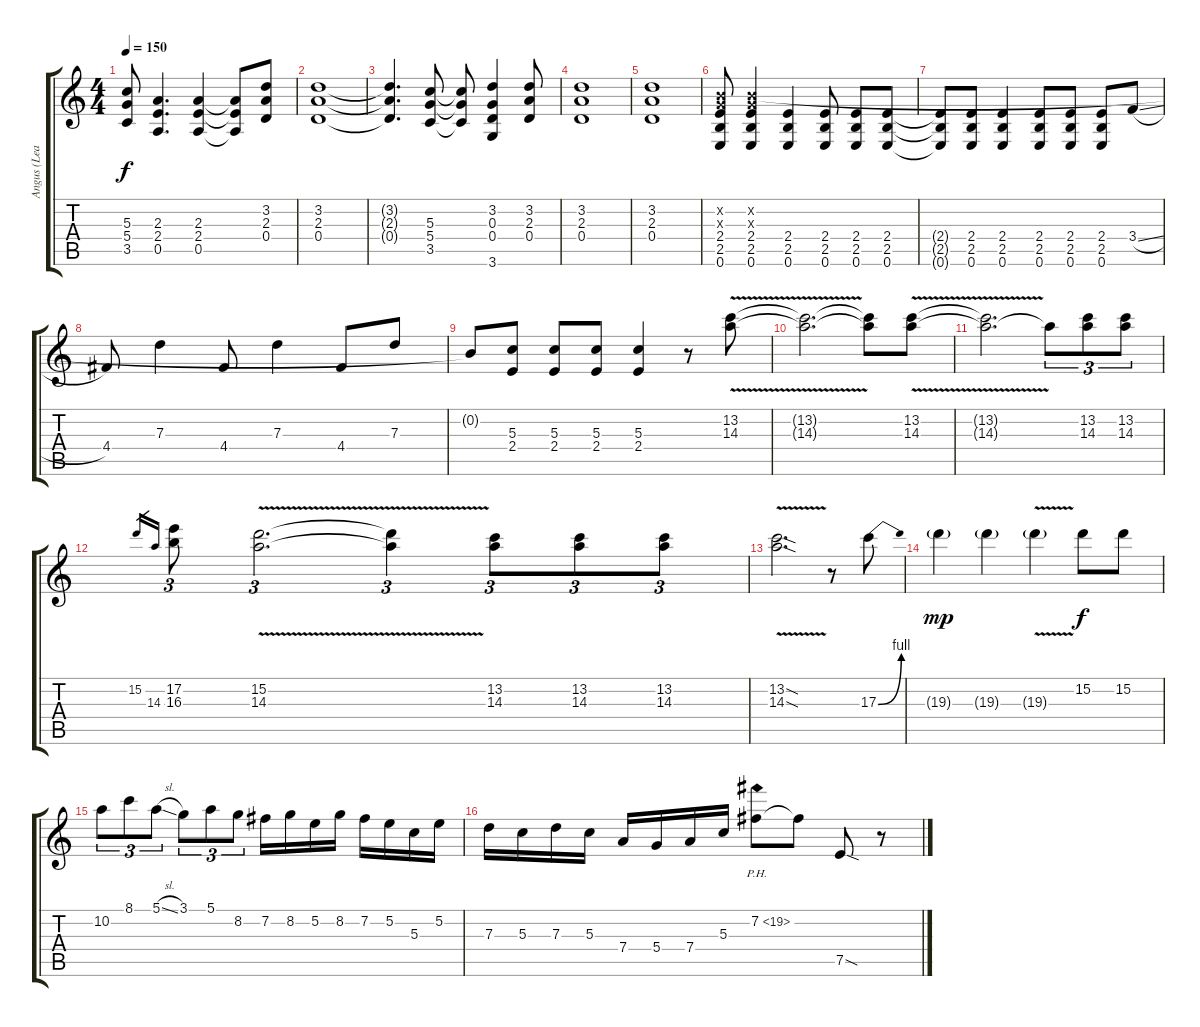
\track ("Angus (Lead)" "Angus (Lea") {instrument overdrivenguitar}
\staff {score tabs}
\tuning (E4 B3 G3 D3 A2 E2) {hide}
\ts (4 4)
\tempo 150
\clef g2
\ks c
(5.3{t} 5.4{t} 3.5{t}).8{dy f} (2.3 2.4 0.5).4{d} (2.3 2.4 0.5).4 (2.3{t} 2.4{t} 0.5{t}).8 (3.2 2.3 0.4).8 |
(3.2 2.3 0.4).1 |
(3.2{t} 2.3{t} 0.4{t}).4{d} (5.3 5.4 3.5).8 (5.3{t} 5.4{t} 3.5{t}).8 (3.2 0.3 0.4 3.6).4 (3.2 2.3 0.4).8 |
(3.2 2.3 0.4).1 |
(3.2 2.3 0.4).1 |
(0.2{x} 0.3{x} 2.4 2.5 0.6).8 (0.2{x} 0.3{x} 2.4 2.5 0.6).4 (2.4 2.5 0.6).4 (2.4 2.5 0.6).8 (2.4 2.5 0.6).8 (2.4 2.5 0.6).8 |
(2.4{t} 2.5{t} 0.6{t}).8 (2.4 2.5 0.6).8 (2.4 2.5 0.6).4 (2.4 2.5 0.6).8 (2.4 2.5 0.6).8 (2.4 2.5 0.6).8 3.4{sl}.8 |
4.4.8 7.3.4 4.4.8 7.3.4 4.4.8 7.3.8 |
0.2{t}.8 (5.3 2.4).8 (5.3 2.4).8 (5.3 2.4).8 (5.3 2.4).4 r.8 (13.2{v} 14.3{v}).8 |
(13.2{t} 14.3{t}).2{d} (13.2{t} 14.3{t}).8 (13.2{v} 14.3{v}).8 |
(13.2{t} 14.3{t}).2{d} 14.3{t}.8{tu (3 2)} (13.2 14.3).8{tu (3 2)} (13.2 14.3).8{tu (3 2)} |
15.2.16{gr} 14.3.16{gr} (17.2 16.3).8{tu (3 2)} (15.2{v} 14.3{v}).2{d tu (3 2)} (15.2{t} 14.3{t}).4{tu (3 2)} (13.2 14.3).8{tu (3 2)} (13.2 14.3).8{tu (3 2)} (13.2 14.3).8{tu (3 2)} |
(13.2{v sod} 14.3{v sod}).2{d} r.8 17.3{be (bend 0 0 60 4)}.8 |
19.3{g}.4{dy mp} 19.3{g}.4 19.3{v g}.4 15.2.8{dy f} 15.2.8 |
10.2.8{tu (3 2)} 8.1.8{tu (3 2)} 5.1{sl}.8{tu (3 2)} 3.1.8{tu (3 2)} 5.1.8{tu (3 2)} 8.2.8{tu (3 2)} 7.2.16 8.2.16 5.2.16 8.2.16 7.2.16 5.2.16 5.3.16 5.2.16 |
7.3.16 5.3.16 7.3.16 5.3.16 7.4.16 5.4.16 7.4.16 5.3.16 7.2{ph 12}.8 7.2{t}.8 7.5{sod}.8 r.8
